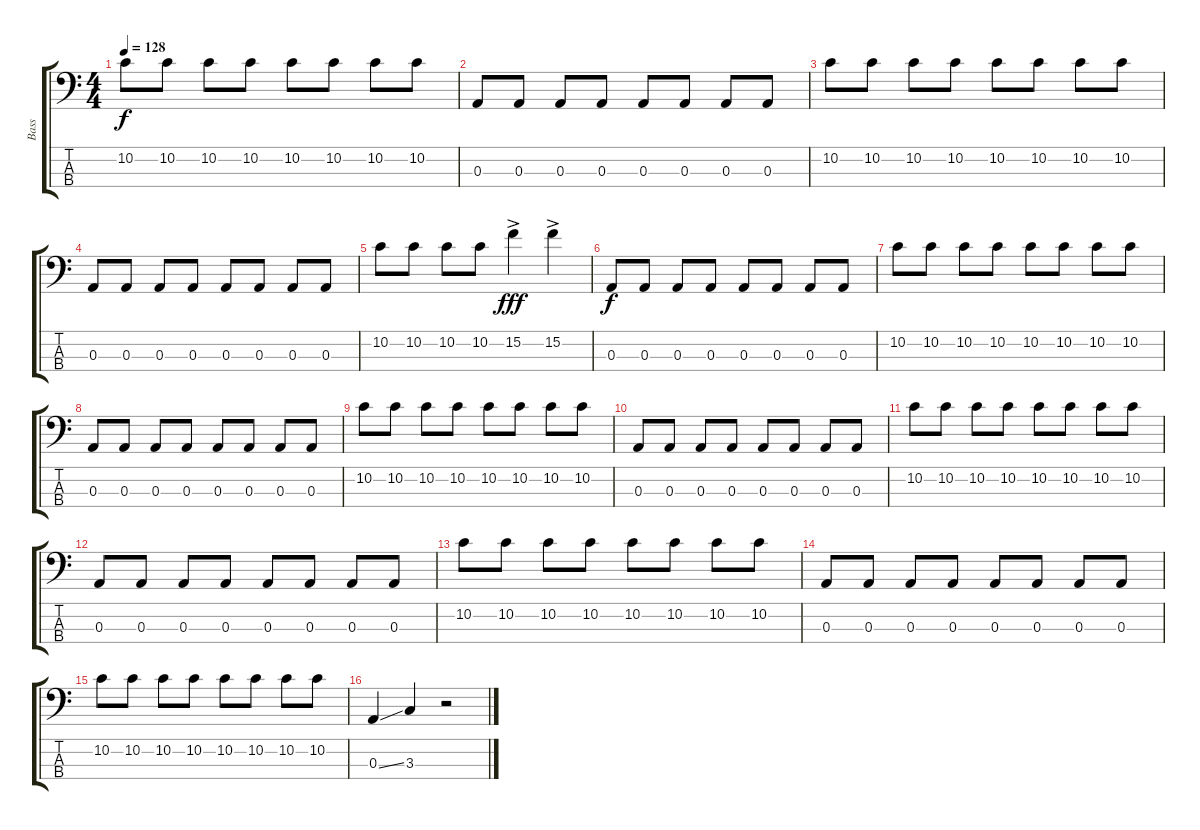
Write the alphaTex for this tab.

\track ("Bass" "Bass") {instrument electricbasspick}
\staff {score tabs}
\tuning (G2 D2 A1 E1) {hide}
\ts (4 4)
\tempo 128
\clef f4
\ks c
10.2.8{dy f} 10.2.8 10.2.8 10.2.8 10.2.8 10.2.8 10.2.8 10.2.8 |
0.3.8 0.3.8 0.3.8 0.3.8 0.3.8 0.3.8 0.3.8 0.3.8 |
10.2.8 10.2.8 10.2.8 10.2.8 10.2.8 10.2.8 10.2.8 10.2.8 |
0.3.8 0.3.8 0.3.8 0.3.8 0.3.8 0.3.8 0.3.8 0.3.8 |
10.2.8 10.2.8 10.2.8 10.2.8 15.2{ac}.4{dy fff} 15.2{ac}.4 |
0.3.8{dy f} 0.3.8 0.3.8 0.3.8 0.3.8 0.3.8 0.3.8 0.3.8 |
10.2.8 10.2.8 10.2.8 10.2.8 10.2.8 10.2.8 10.2.8 10.2.8 |
0.3.8 0.3.8 0.3.8 0.3.8 0.3.8 0.3.8 0.3.8 0.3.8 |
10.2.8 10.2.8 10.2.8 10.2.8 10.2.8 10.2.8 10.2.8 10.2.8 |
0.3.8 0.3.8 0.3.8 0.3.8 0.3.8 0.3.8 0.3.8 0.3.8 |
10.2.8 10.2.8 10.2.8 10.2.8 10.2.8 10.2.8 10.2.8 10.2.8 |
0.3.8 0.3.8 0.3.8 0.3.8 0.3.8 0.3.8 0.3.8 0.3.8 |
10.2.8 10.2.8 10.2.8 10.2.8 10.2.8 10.2.8 10.2.8 10.2.8 |
0.3.8 0.3.8 0.3.8 0.3.8 0.3.8 0.3.8 0.3.8 0.3.8 |
10.2.8 10.2.8 10.2.8 10.2.8 10.2.8 10.2.8 10.2.8 10.2.8 |
0.3{ss}.4 3.3.4 r.2
